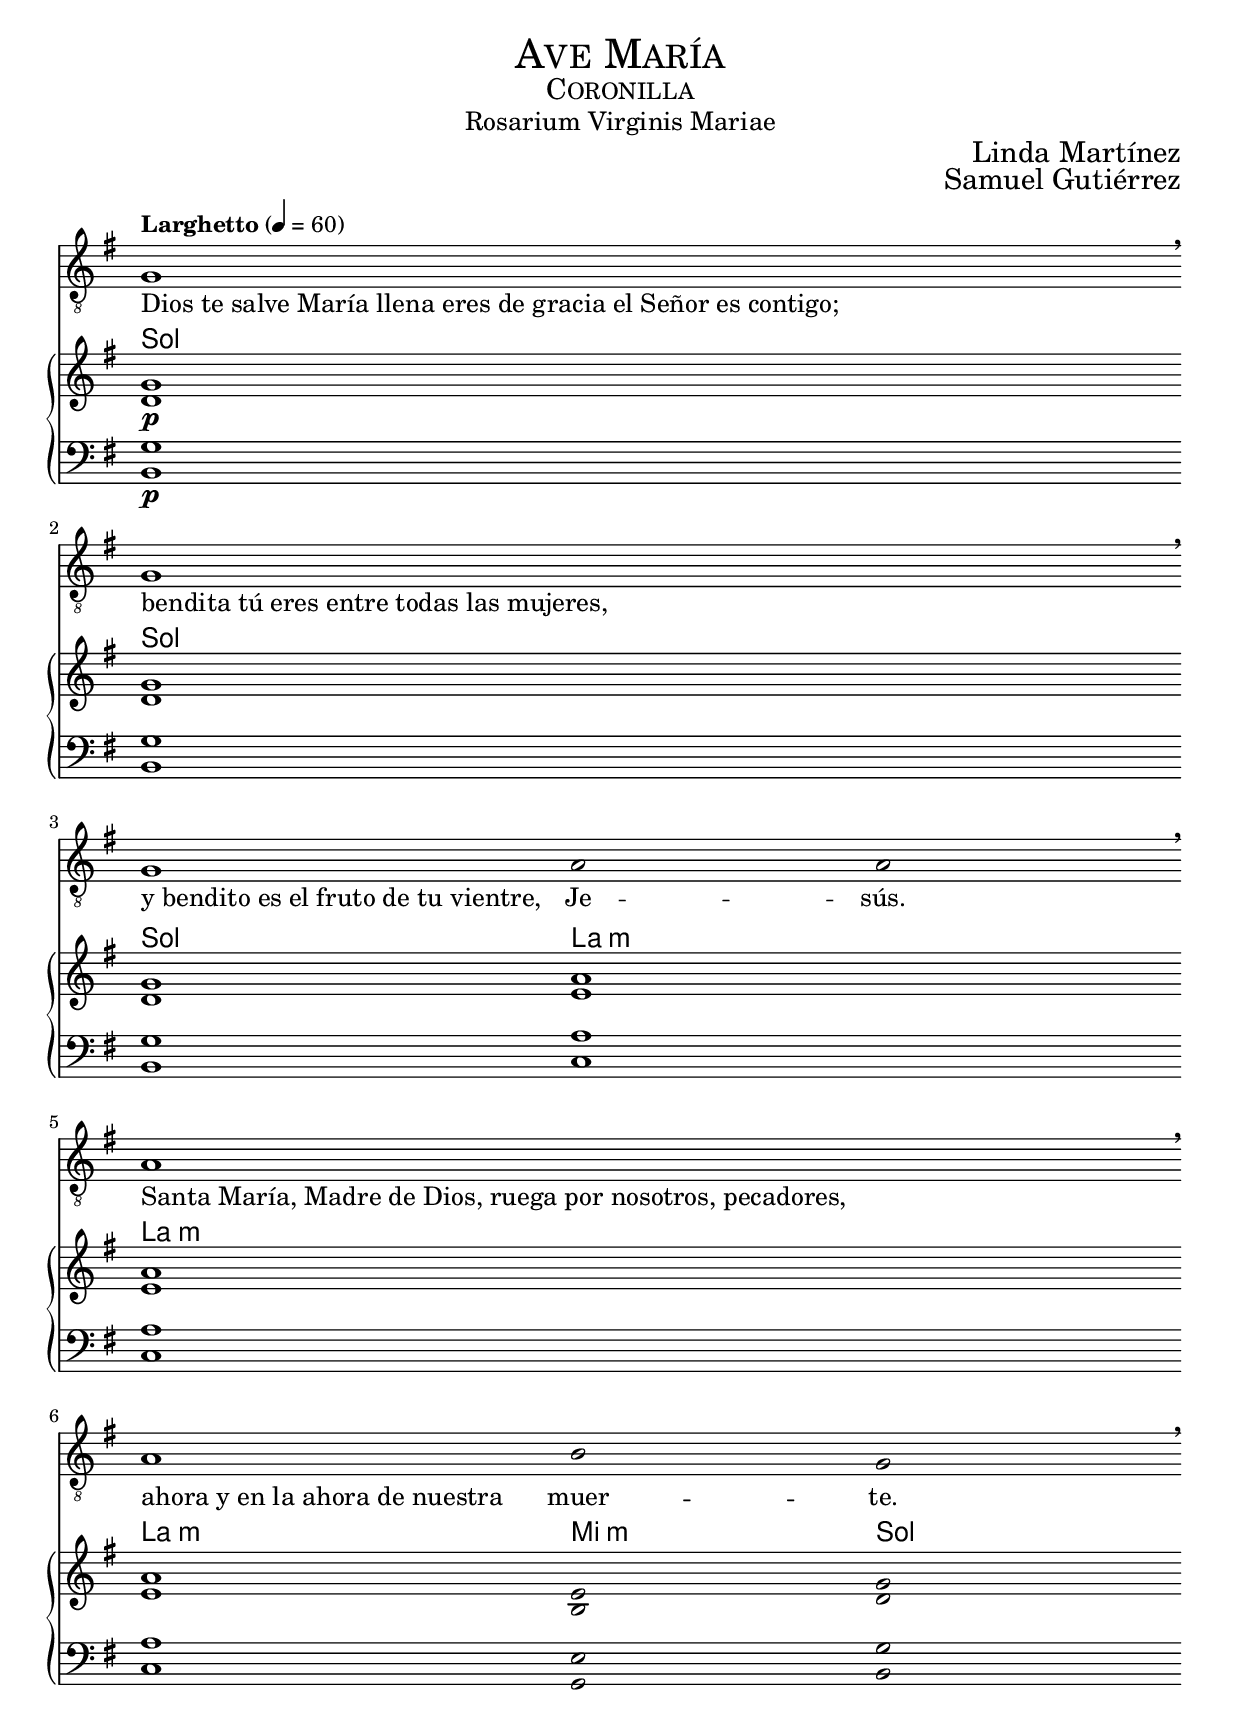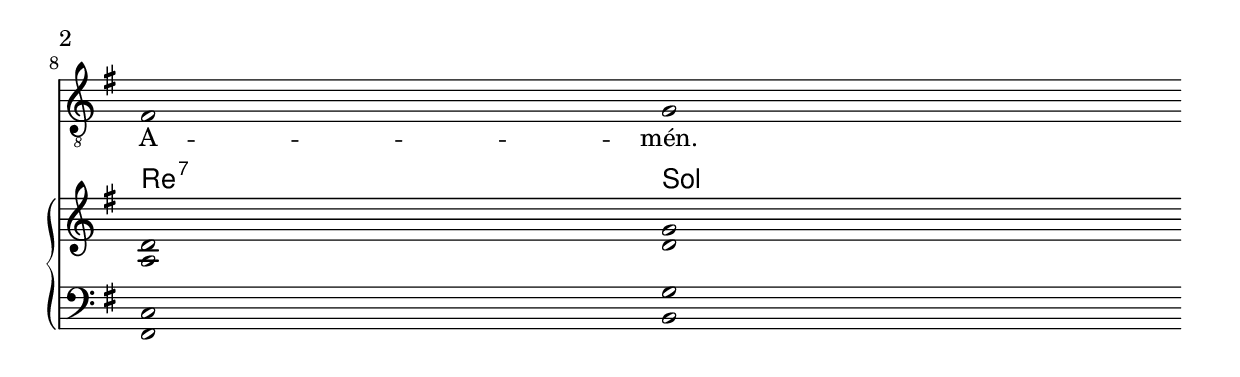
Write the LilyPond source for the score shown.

%  Ave María - A modo de tono gregoriano
% Music and accompaniment by serachsam

\language "espanol"
\version "2.23.2"

% --- Global parameters
%particle = 0
%jump = \break

% --- Includes

title = "Ave María"
subtitle = "Coronilla"
subsubtitle = "Rosarium Virginis Mariae"
autor = "Linda Martínez"
arranger = "Samuel Gutiérrez"
other = ""
dedication = \markup { \small "" }
papper = "letter"
size = 20

global = {
    \tempo "Larghetto" 4 = 60
    \key sol \major
    \time 4/4
}

voice_music = \relative do' {
  \compressEmptyMeasures
  \dynamicUp
  \clef "G_8"

  sol1 \breathe
  sol1 \breathe \break
  sol1 la2 la2 \breathe \break
  la1 \breathe \break
  la1 si2 sol \breathe \break
  fas2 sol
}

voice_lyrics = \lyricmode {
    \once \override LyricText.self-alignment-X = #-1
    "Dios te salve María llena eres de gracia el Señor es contigo;"
    \once \override LyricText.self-alignment-X = #-1
    "bendita tú eres entre todas las mujeres,"
    \once \override LyricText.self-alignment-X = #-1
    "y bendito es el fruto de tu vientre,"  Je -- sús.
    \once \override LyricText.self-alignment-X = #-1
    "Santa María, Madre de Dios, ruega por nosotros, pecadores,"
    \once \override LyricText.self-alignment-X = #-1
    "ahora y en la ahora de nuestra" muer -- te. A -- mén.
}

harmonies = \new ChordNames {
  \set ChordNames.midiInstrument = "string ensemble 2"
  \set ChordNames.midiMaximumVolume = #0
  \set chordChanges = ##t
  \chordmode {
    \italianChords

    sol1
    sol1
    sol1
    la1:m
    la1:m
    la1:m
    mi2:m sol2
    re2:7 sol
  }
}

notes_soproano = \relative do'' {
  sol1\p
  sol1
  sol1 la1
  la1
  la1 mi2 sol2
  re2 sol2
}

notes_alto = \relative do' {
  re1\p
  re1
  re1
  mi1
  mi1
  mi1 si2 re2
  la2 re2
}

notes_tenor = \relative do' {
  sol1\p
  sol1
  sol1
  la1
  la1
  la1 mi2 sol2
  do,2 sol'2
}

notes_bass = \relative do {
  si1\p
  si1
  si1
  do1
  do1
  do1 sol2 si2
  fas2 si2
}


% --- Global size
%#(set-global-staff-size 18)

% --- Header
\markup { \fill-line { \center-column { \fontsize #5 \smallCaps \title \fontsize #2 \smallCaps \subtitle \fontsize #1 \subsubtitle } } }
\markup { \fill-line { " " \right-column { \fontsize #2 \autor } } }
\markup { \fill-line { " " \right-column { \fontsize #2 \arranger } } }
\markup { \fill-line { " " \right-column { \fontsize #2 \other } } }
\header {
  dedication = \dedication
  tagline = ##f
  breakbefore = ##t
}
% --- Sheet
\score {
  <<
    \new Staff { <<
      \set Staff.midiInstrument = #"choir aahs"
      \new Voice = "voice" {<<\global \voice_music>>}
      \new Lyrics \lyricsto "voice" {\voice_lyrics}
    >> }
    \harmonies
    \new PianoStaff { <<
      \new Staff = "sopranoStaff" { <<
        \set Staff.midiInstrument = #"church organ"
        \partCombine
        << \global \notes_soproano >>
        << \global \notes_alto >>
      >> }
      \new Staff { <<
        \set Staff.midiInstrument = #"church organ"
        \clef bass
        \partCombine
        << \global \notes_tenor >>
        << \global \notes_bass >>
      >> }
    >> }
  >>
  \layout {
    indent = #0
    ragged-right = ##f
    \context {
      \Staff
      \remove "Time_signature_engraver"
      \remove "Bar_engraver"
      \hide Stem
    }
  }
  \midi {}
}

% --- Paper
\paper{
  #(set-default-paper-size "letter")
}
